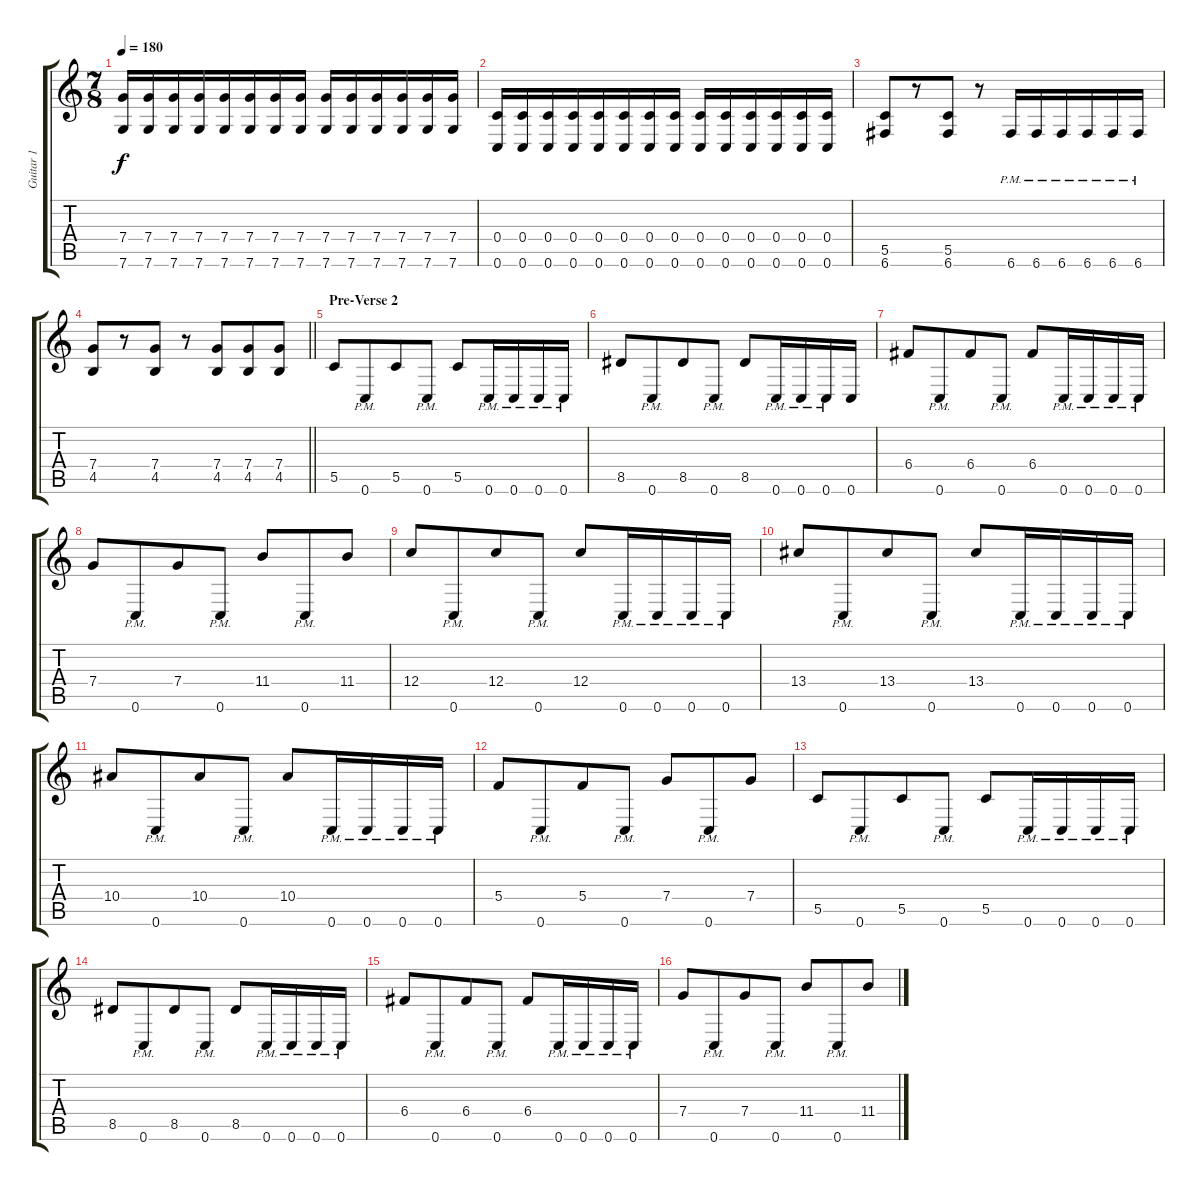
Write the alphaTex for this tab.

\track ("Guitar 1" "Guitar 1") {instrument distortionguitar}
\staff {score tabs}
\tuning (D4 A3 F3 C3 G2 C2) {hide}
\ts (7 8)
\tempo 180
\clef g2
\ks c
(7.4 7.6).16{dy f} (7.4 7.6).16 (7.4 7.6).16 (7.4 7.6).16 (7.4 7.6).16 (7.4 7.6).16 (7.4 7.6).16 (7.4 7.6).16 (7.4 7.6).16 (7.4 7.6).16 (7.4 7.6).16 (7.4 7.6).16 (7.4 7.6).16 (7.4 7.6).16 |
(0.4 0.6).16 (0.4 0.6).16 (0.4 0.6).16 (0.4 0.6).16 (0.4 0.6).16 (0.4 0.6).16 (0.4 0.6).16 (0.4 0.6).16 (0.4 0.6).16 (0.4 0.6).16 (0.4 0.6).16 (0.4 0.6).16 (0.4 0.6).16 (0.4 0.6).16 |
(5.5 6.6).8 r.8 (5.5 6.6).8 r.8 6.6{pm}.16 6.6{pm}.16 6.6{pm}.16 6.6{pm}.16 6.6{pm}.16 6.6{pm}.16 |
\barLineRight lightlight
(7.4 4.5).8 r.8 (7.4 4.5).8 r.8 (7.4 4.5).8 (7.4 4.5).8 (7.4 4.5).8 |
\section ("" "Pre-Verse 2")
5.5.8 0.6{pm}.8 5.5.8 0.6{pm}.8 5.5.8 0.6{pm}.16 0.6{pm}.16 0.6{pm}.16 0.6{pm}.16 |
8.5.8 0.6{pm}.8 8.5.8 0.6{pm}.8 8.5.8 0.6{pm}.16 0.6{pm}.16 0.6{pm}.16 0.6.16 |
6.4.8 0.6{pm}.8 6.4.8 0.6{pm}.8 6.4.8 0.6{pm}.16 0.6{pm}.16 0.6{pm}.16 0.6{pm}.16 |
7.4.8 0.6{pm}.8 7.4.8 0.6{pm}.8 11.4.8 0.6{pm}.8 11.4.8 |
12.4.8 0.6{pm}.8 12.4.8 0.6{pm}.8 12.4.8 0.6{pm}.16 0.6{pm}.16 0.6{pm}.16 0.6{pm}.16 |
13.4.8 0.6{pm}.8 13.4.8 0.6{pm}.8 13.4.8 0.6{pm}.16 0.6{pm}.16 0.6{pm}.16 0.6{pm}.16 |
10.4.8 0.6{pm}.8 10.4.8 0.6{pm}.8 10.4.8 0.6{pm}.16 0.6{pm}.16 0.6{pm}.16 0.6{pm}.16 |
5.4.8 0.6{pm}.8 5.4.8 0.6{pm}.8 7.4.8 0.6{pm}.8 7.4.8 |
5.5.8 0.6{pm}.8 5.5.8 0.6{pm}.8 5.5.8 0.6{pm}.16 0.6{pm}.16 0.6{pm}.16 0.6{pm}.16 |
8.5.8 0.6{pm}.8 8.5.8 0.6{pm}.8 8.5.8 0.6{pm}.16 0.6{pm}.16 0.6{pm}.16 0.6{pm}.16 |
6.4.8 0.6{pm}.8 6.4.8 0.6{pm}.8 6.4.8 0.6{pm}.16 0.6{pm}.16 0.6{pm}.16 0.6{pm}.16 |
7.4.8 0.6{pm}.8 7.4.8 0.6{pm}.8 11.4.8 0.6{pm}.8 11.4.8
